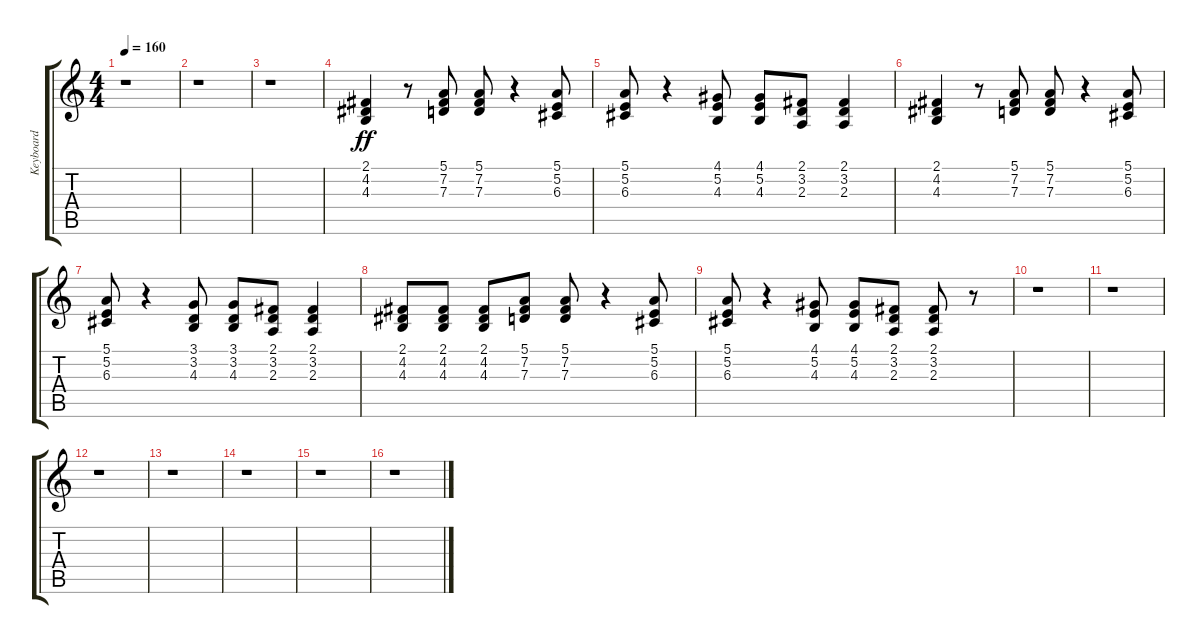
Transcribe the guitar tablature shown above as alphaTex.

\track ("Keyboard" "Keyboard") {instrument synthstrings1}
\staff {score tabs}
\tuning (E4 B3 G3 D3 A2 E2) {hide}
\ts (4 4)
\tempo 160
\clef g2
\ks c
r.1{dy ff} |
r.1 |
r.1 |
(2.1 4.2 4.3).4 r.8 (5.1 7.2 7.3).8 (5.1 7.2 7.3).8 r.4 (5.1 5.2 6.3).8 |
(5.1 5.2 6.3).8 r.4 (4.1 5.2 4.3).8 (4.1 5.2 4.3).8 (2.1 3.2 2.3).8 (2.1 3.2 2.3).4 |
(2.1 4.2 4.3).4 r.8 (5.1 7.2 7.3).8 (5.1 7.2 7.3).8 r.4 (5.1 5.2 6.3).8 |
(5.1 5.2 6.3).8 r.4 (3.1 3.2 4.3).8 (3.1 3.2 4.3).8 (2.1 3.2 2.3).8 (2.1 3.2 2.3).4 |
(2.1 4.2 4.3).8 (2.1 4.2 4.3).8 (2.1 4.2 4.3).8 (5.1 7.2 7.3).8 (5.1 7.2 7.3).8 r.4 (5.1 5.2 6.3).8 |
(5.1 5.2 6.3).8 r.4 (4.1 5.2 4.3).8 (4.1 5.2 4.3).8 (2.1 3.2 2.3).8 (2.1 3.2 2.3).8 r.8 |
r.1 |
r.1 |
r.1 |
r.1 |
r.1 |
r.1 |
r.1
